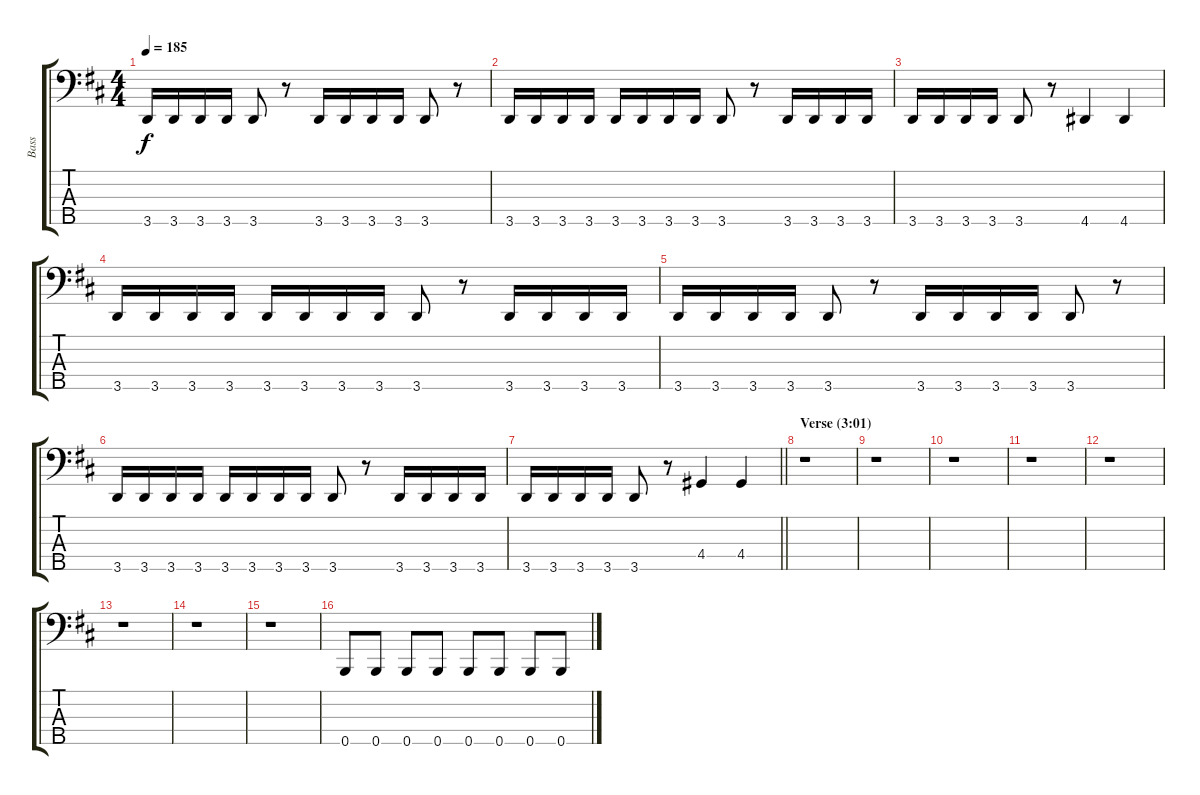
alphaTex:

\track ("Bass" "Bass") {instrument electricbassfinger}
\staff {score tabs}
\tuning (G2 D2 A1 E1 B0) {hide}
\ts (4 4)
\tempo 185
\clef f4
\ks bminor
3.5.16{dy f} 3.5.16 3.5.16 3.5.16 3.5.8 r.8 3.5.16 3.5.16 3.5.16 3.5.16 3.5.8 r.8 |
3.5.16 3.5.16 3.5.16 3.5.16 3.5.16 3.5.16 3.5.16 3.5.16 3.5.8 r.8 3.5.16 3.5.16 3.5.16 3.5.16 |
3.5.16 3.5.16 3.5.16 3.5.16 3.5.8 r.8 4.5.4 4.5.4 |
3.5.16 3.5.16 3.5.16 3.5.16 3.5.16 3.5.16 3.5.16 3.5.16 3.5.8 r.8 3.5.16 3.5.16 3.5.16 3.5.16 |
3.5.16 3.5.16 3.5.16 3.5.16 3.5.8 r.8 3.5.16 3.5.16 3.5.16 3.5.16 3.5.8 r.8 |
3.5.16 3.5.16 3.5.16 3.5.16 3.5.16 3.5.16 3.5.16 3.5.16 3.5.8 r.8 3.5.16 3.5.16 3.5.16 3.5.16 |
\barLineRight lightlight
3.5.16 3.5.16 3.5.16 3.5.16 3.5.8 r.8 4.4.4 4.4.4 |
\section ("" "Verse (3:01)")
r.1 |
r.1 |
r.1 |
r.1 |
r.1 |
r.1 |
r.1 |
r.1 |
0.5.8 0.5.8 0.5.8 0.5.8 0.5.8 0.5.8 0.5.8 0.5.8
